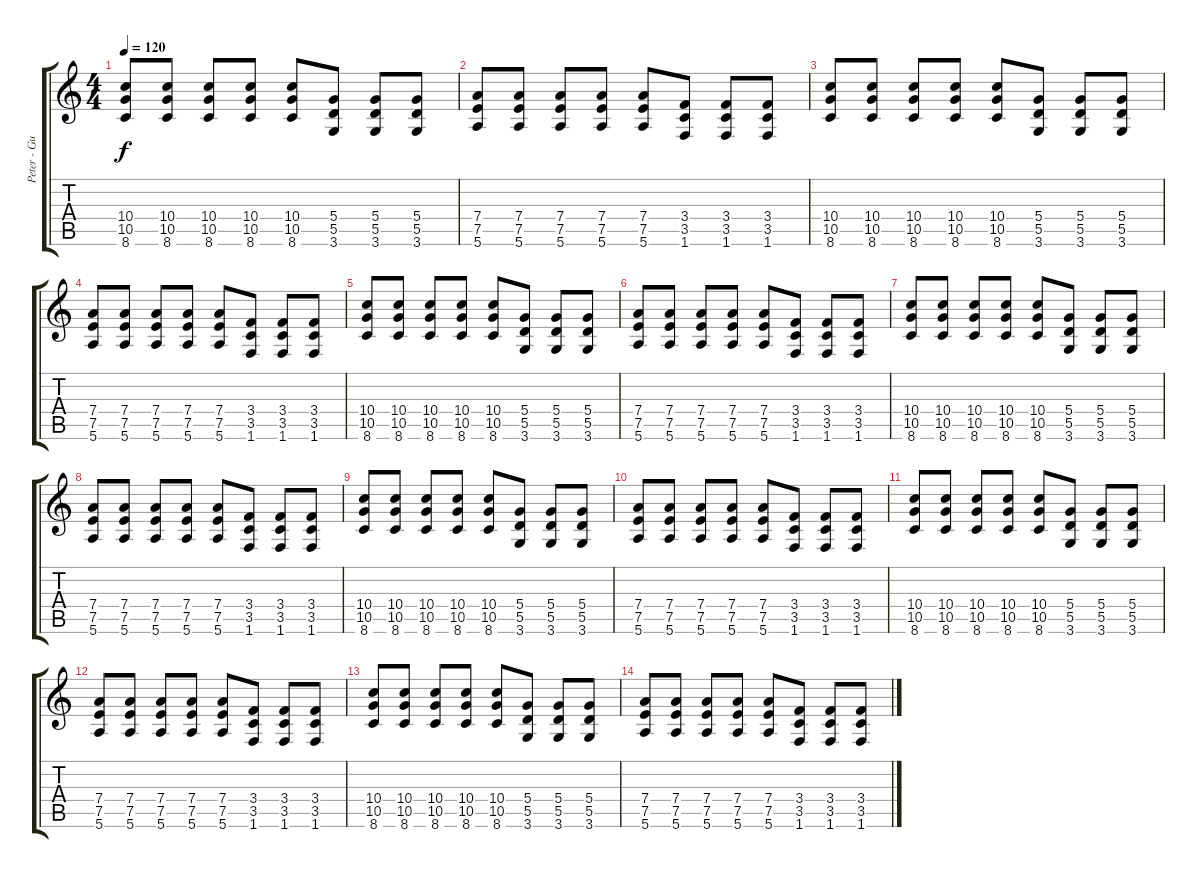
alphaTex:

\track ("Peter - Guitar II (Fills)" "Peter - Gu") {instrument electricguitarclean}
\staff {score tabs}
\tuning (E4 B3 G3 D3 A2 E2) {hide}
\ts (4 4)
\tempo 120
\clef g2
\ks c
(10.4 10.5 8.6).8{dy f} (10.4 10.5 8.6).8 (10.4 10.5 8.6).8 (10.4 10.5 8.6).8 (10.4 10.5 8.6).8 (5.4 5.5 3.6).8 (5.4 5.5 3.6).8 (5.4 5.5 3.6).8 |
(7.4 7.5 5.6).8 (7.4 7.5 5.6).8 (7.4 7.5 5.6).8 (7.4 7.5 5.6).8 (7.4 7.5 5.6).8 (3.4 3.5 1.6).8 (3.4 3.5 1.6).8 (3.4 3.5 1.6).8 |
(10.4 10.5 8.6).8 (10.4 10.5 8.6).8 (10.4 10.5 8.6).8 (10.4 10.5 8.6).8 (10.4 10.5 8.6).8 (5.4 5.5 3.6).8 (5.4 5.5 3.6).8 (5.4 5.5 3.6).8 |
(7.4 7.5 5.6).8 (7.4 7.5 5.6).8 (7.4 7.5 5.6).8 (7.4 7.5 5.6).8 (7.4 7.5 5.6).8 (3.4 3.5 1.6).8 (3.4 3.5 1.6).8 (3.4 3.5 1.6).8 |
(10.4 10.5 8.6).8 (10.4 10.5 8.6).8 (10.4 10.5 8.6).8 (10.4 10.5 8.6).8 (10.4 10.5 8.6).8 (5.4 5.5 3.6).8 (5.4 5.5 3.6).8 (5.4 5.5 3.6).8 |
(7.4 7.5 5.6).8 (7.4 7.5 5.6).8 (7.4 7.5 5.6).8 (7.4 7.5 5.6).8 (7.4 7.5 5.6).8 (3.4 3.5 1.6).8 (3.4 3.5 1.6).8 (3.4 3.5 1.6).8 |
(10.4 10.5 8.6).8 (10.4 10.5 8.6).8 (10.4 10.5 8.6).8 (10.4 10.5 8.6).8 (10.4 10.5 8.6).8 (5.4 5.5 3.6).8 (5.4 5.5 3.6).8 (5.4 5.5 3.6).8 |
(7.4 7.5 5.6).8 (7.4 7.5 5.6).8 (7.4 7.5 5.6).8 (7.4 7.5 5.6).8 (7.4 7.5 5.6).8 (3.4 3.5 1.6).8 (3.4 3.5 1.6).8 (3.4 3.5 1.6).8 |
(10.4 10.5 8.6).8 (10.4 10.5 8.6).8 (10.4 10.5 8.6).8 (10.4 10.5 8.6).8 (10.4 10.5 8.6).8 (5.4 5.5 3.6).8 (5.4 5.5 3.6).8 (5.4 5.5 3.6).8 |
(7.4 7.5 5.6).8 (7.4 7.5 5.6).8 (7.4 7.5 5.6).8 (7.4 7.5 5.6).8 (7.4 7.5 5.6).8 (3.4 3.5 1.6).8 (3.4 3.5 1.6).8 (3.4 3.5 1.6).8 |
(10.4 10.5 8.6).8 (10.4 10.5 8.6).8 (10.4 10.5 8.6).8 (10.4 10.5 8.6).8 (10.4 10.5 8.6).8 (5.4 5.5 3.6).8 (5.4 5.5 3.6).8 (5.4 5.5 3.6).8 |
(7.4 7.5 5.6).8 (7.4 7.5 5.6).8 (7.4 7.5 5.6).8 (7.4 7.5 5.6).8 (7.4 7.5 5.6).8 (3.4 3.5 1.6).8 (3.4 3.5 1.6).8 (3.4 3.5 1.6).8 |
(10.4 10.5 8.6).8 (10.4 10.5 8.6).8 (10.4 10.5 8.6).8 (10.4 10.5 8.6).8 (10.4 10.5 8.6).8 (5.4 5.5 3.6).8 (5.4 5.5 3.6).8 (5.4 5.5 3.6).8 |
(7.4 7.5 5.6).8 (7.4 7.5 5.6).8 (7.4 7.5 5.6).8 (7.4 7.5 5.6).8 (7.4 7.5 5.6).8 (3.4 3.5 1.6).8 (3.4 3.5 1.6).8 (3.4 3.5 1.6).8
